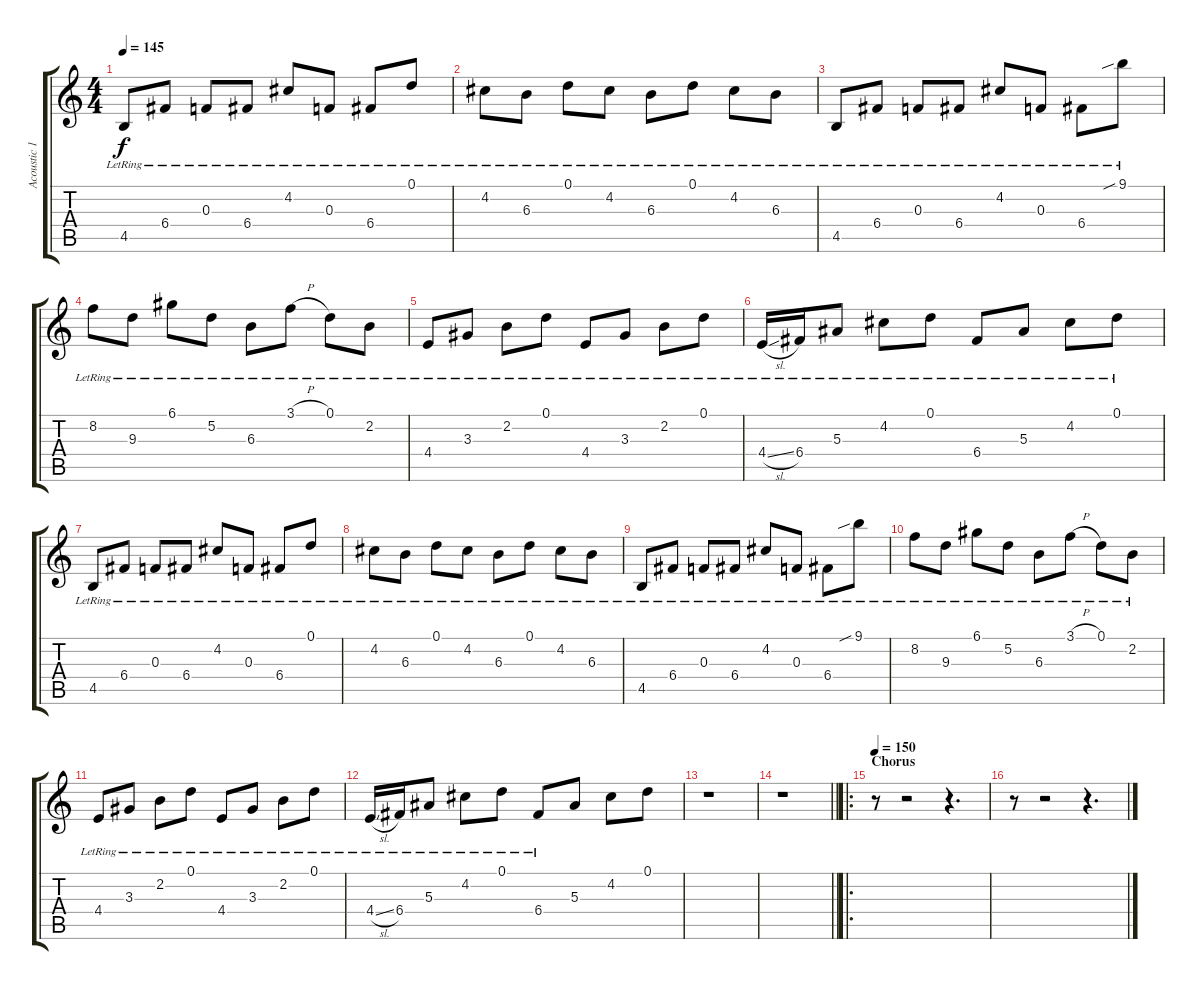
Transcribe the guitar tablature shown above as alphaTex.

\track ("Acoustic 1" "Acoustic 1") {instrument acousticguitarsteel}
\staff {score tabs}
\tuning (D4 A3 F3 C3 G2 D2) {hide}
\ts (4 4)
\tempo 145
\clef g2
\ks c
4.5{lr}.8{dy f} 6.4{lr}.8 0.3{lr}.8 6.4{lr}.8 4.2{lr}.8 0.3{lr}.8 6.4{lr}.8 0.1{lr}.8 |
4.2{lr}.8 6.3{lr}.8 0.1{lr}.8 4.2{lr}.8 6.3{lr}.8 0.1{lr}.8 4.2{lr}.8 6.3{lr}.8 |
4.5{lr}.8 6.4{lr}.8 0.3{lr}.8 6.4{lr}.8 4.2{lr}.8 0.3{lr}.8 6.4{lr}.8 9.1{sib lr}.8 |
8.2{lr}.8 9.3{lr}.8 6.1{lr}.8 5.2{lr}.8 6.3{lr}.8 3.1{h lr}.8 0.1{lr}.8 2.2{lr}.8 |
4.4{lr}.8 3.3{lr}.8 2.2{lr}.8 0.1{lr}.8 4.4{lr}.8 3.3{lr}.8 2.2{lr}.8 0.1{lr}.8 |
4.4{sl lr}.16 6.4{lr}.16 5.3{lr}.8 4.2{lr}.8 0.1{lr}.8 6.4{lr}.8 5.3{lr}.8 4.2{lr}.8 0.1{lr}.8 |
4.5{lr}.8 6.4{lr}.8 0.3{lr}.8 6.4{lr}.8 4.2{lr}.8 0.3{lr}.8 6.4{lr}.8 0.1{lr}.8 |
4.2{lr}.8 6.3{lr}.8 0.1{lr}.8 4.2{lr}.8 6.3{lr}.8 0.1{lr}.8 4.2{lr}.8 6.3{lr}.8 |
4.5{lr}.8 6.4{lr}.8 0.3{lr}.8 6.4{lr}.8 4.2{lr}.8 0.3{lr}.8 6.4{lr}.8 9.1{sib lr}.8 |
8.2{lr}.8 9.3{lr}.8 6.1{lr}.8 5.2{lr}.8 6.3{lr}.8 3.1{h lr}.8 0.1{lr}.8 2.2{lr}.8 |
4.4{lr}.8 3.3{lr}.8 2.2{lr}.8 0.1{lr}.8 4.4{lr}.8 3.3{lr}.8 2.2{lr}.8 0.1{lr}.8 |
4.4{sl lr}.16 6.4{lr}.16 5.3{lr}.8 4.2{lr}.8 0.1{lr}.8 6.4{lr}.8 5.3.8 4.2.8 0.1.8 |
r.1 |
\barLineRight lightlight
r.1 |
\ro
\section ("" "Chorus")
\tempo 150
r.8 r.2 r.4{d} |
r.8 r.2 r.4{d}
